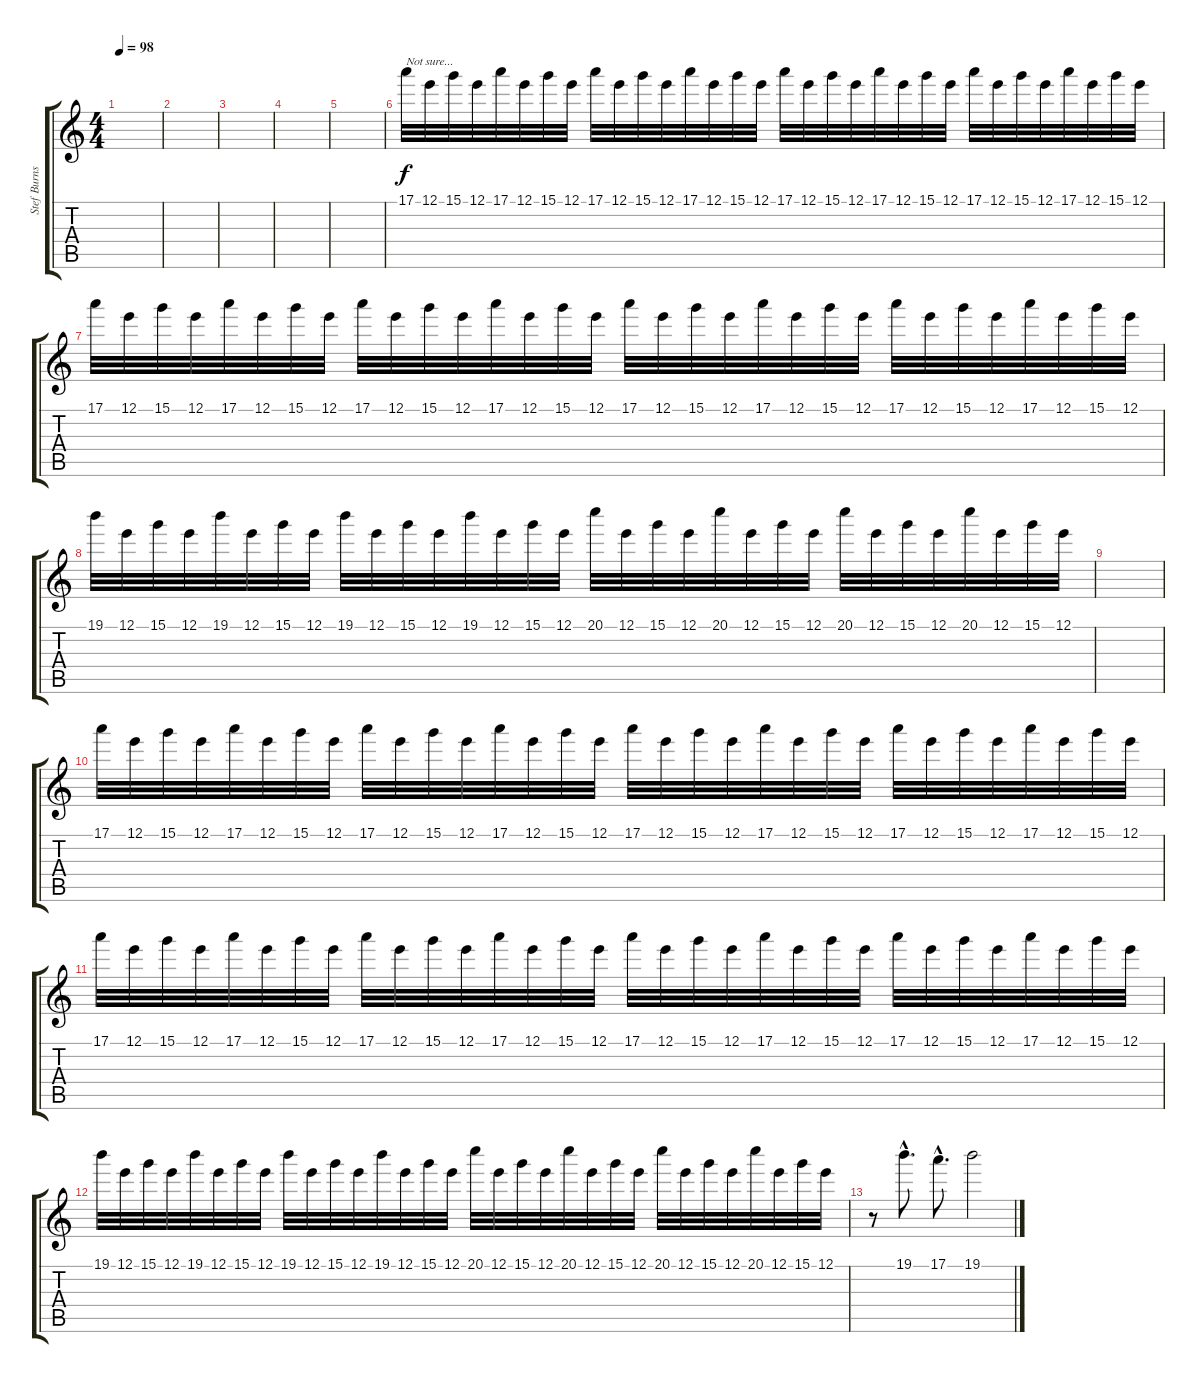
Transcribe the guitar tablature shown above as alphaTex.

\track ("Stef Burns [guitar]" "Stef Burns") {instrument distortionguitar}
\staff {score tabs}
\tuning (E4 B3 G3 D3 A2 E2) {hide}
\ts (4 4)
\tempo 98
\clef g2
\ks c
|
|
|
|
|
17.1.32{txt "Not sure..."} 12.1.32 15.1.32 12.1.32 17.1.32 12.1.32 15.1.32 12.1.32 17.1.32 12.1.32 15.1.32 12.1.32 17.1.32 12.1.32 15.1.32 12.1.32 17.1.32 12.1.32 15.1.32 12.1.32 17.1.32 12.1.32 15.1.32 12.1.32 17.1.32 12.1.32 15.1.32 12.1.32 17.1.32 12.1.32 15.1.32 12.1.32 |
17.1.32 12.1.32 15.1.32 12.1.32 17.1.32 12.1.32 15.1.32 12.1.32 17.1.32 12.1.32 15.1.32 12.1.32 17.1.32 12.1.32 15.1.32 12.1.32 17.1.32 12.1.32 15.1.32 12.1.32 17.1.32 12.1.32 15.1.32 12.1.32 17.1.32 12.1.32 15.1.32 12.1.32 17.1.32 12.1.32 15.1.32 12.1.32 |
19.1.32 12.1.32 15.1.32 12.1.32 19.1.32 12.1.32 15.1.32 12.1.32 19.1.32 12.1.32 15.1.32 12.1.32 19.1.32 12.1.32 15.1.32 12.1.32 20.1.32 12.1.32 15.1.32 12.1.32 20.1.32 12.1.32 15.1.32 12.1.32 20.1.32 12.1.32 15.1.32 12.1.32 20.1.32 12.1.32 15.1.32 12.1.32 |
|
17.1.32 12.1.32 15.1.32 12.1.32 17.1.32 12.1.32 15.1.32 12.1.32 17.1.32 12.1.32 15.1.32 12.1.32 17.1.32 12.1.32 15.1.32 12.1.32 17.1.32 12.1.32 15.1.32 12.1.32 17.1.32 12.1.32 15.1.32 12.1.32 17.1.32 12.1.32 15.1.32 12.1.32 17.1.32 12.1.32 15.1.32 12.1.32 |
17.1.32 12.1.32 15.1.32 12.1.32 17.1.32 12.1.32 15.1.32 12.1.32 17.1.32 12.1.32 15.1.32 12.1.32 17.1.32 12.1.32 15.1.32 12.1.32 17.1.32 12.1.32 15.1.32 12.1.32 17.1.32 12.1.32 15.1.32 12.1.32 17.1.32 12.1.32 15.1.32 12.1.32 17.1.32 12.1.32 15.1.32 12.1.32 |
19.1.32 12.1.32 15.1.32 12.1.32 19.1.32 12.1.32 15.1.32 12.1.32 19.1.32 12.1.32 15.1.32 12.1.32 19.1.32 12.1.32 15.1.32 12.1.32 20.1.32 12.1.32 15.1.32 12.1.32 20.1.32 12.1.32 15.1.32 12.1.32 20.1.32 12.1.32 15.1.32 12.1.32 20.1.32 12.1.32 15.1.32 12.1.32 |
r.8 19.1{hac}.8{d} 17.1{hac}.8{d} 19.1.2
